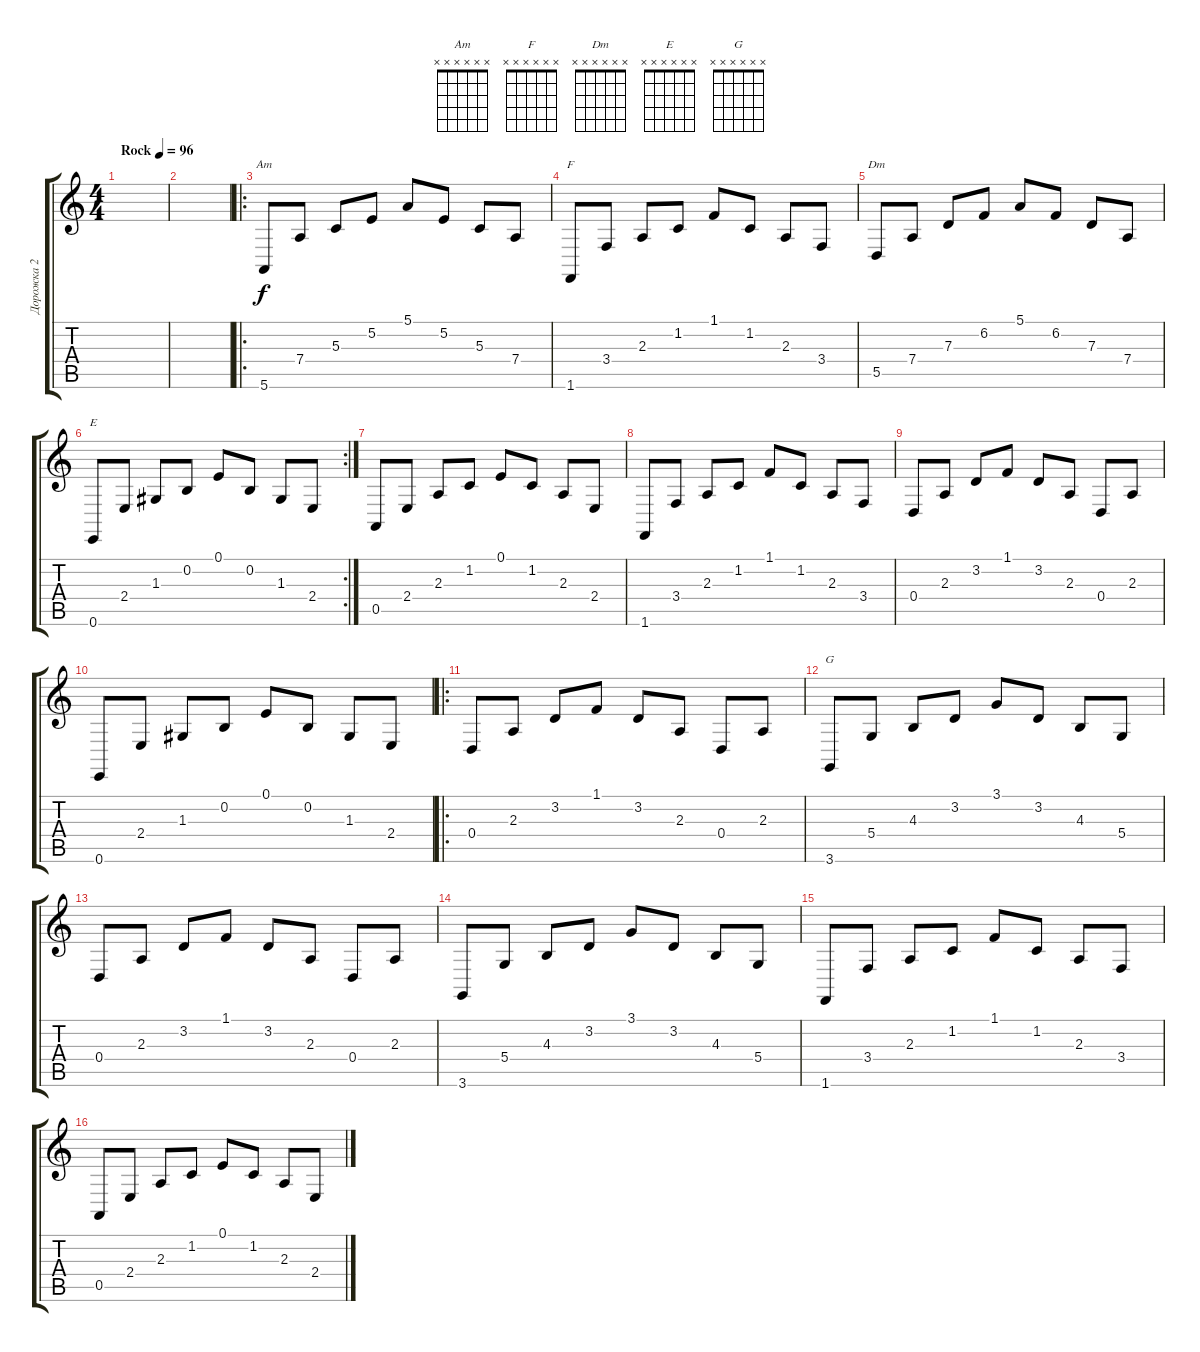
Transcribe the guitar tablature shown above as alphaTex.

\track ("Дорожка 2" "Дорожка 2") {instrument acousticgrandpiano}
\staff {score tabs}
\tuning (E4 B3 G3 D3 A2 E2) {hide}
\chord ("Am" x x x x x x)
\chord ("F" x x x x x x)
\chord ("Dm" x x x x x x)
\chord ("E" x x x x x x)
\chord ("G" x x x x x x)
\ts (4 4)
\tempo (96 "Rock")
\clef g2
\ks c
|
|
\ro
5.6.8{ch "Am"} 7.4.8 5.3.8 5.2.8 5.1.8 5.2.8 5.3.8 7.4.8 |
1.6.8{ch "F"} 3.4.8 2.3.8 1.2.8 1.1.8 1.2.8 2.3.8 3.4.8 |
5.5.8{ch "Dm"} 7.4.8 7.3.8 6.2.8 5.1.8 6.2.8 7.3.8 7.4.8 |
\rc 2
0.6.8{ch "E"} 2.4.8 1.3.8 0.2.8 0.1.8 0.2.8 1.3.8 2.4.8 |
0.5.8 2.4.8 2.3.8 1.2.8 0.1.8 1.2.8 2.3.8 2.4.8 |
1.6.8 3.4.8 2.3.8 1.2.8 1.1.8 1.2.8 2.3.8 3.4.8 |
0.4.8 2.3.8 3.2.8 1.1.8 3.2.8 2.3.8 0.4.8 2.3.8 |
0.6.8 2.4.8 1.3.8 0.2.8 0.1.8 0.2.8 1.3.8 2.4.8 |
\ro
0.4.8 2.3.8 3.2.8 1.1.8 3.2.8 2.3.8 0.4.8 2.3.8 |
3.6.8{ch "G"} 5.4.8 4.3.8 3.2.8 3.1.8 3.2.8 4.3.8 5.4.8 |
0.4.8 2.3.8 3.2.8 1.1.8 3.2.8 2.3.8 0.4.8 2.3.8 |
3.6.8 5.4.8 4.3.8 3.2.8 3.1.8 3.2.8 4.3.8 5.4.8 |
1.6.8 3.4.8 2.3.8 1.2.8 1.1.8 1.2.8 2.3.8 3.4.8 |
0.5.8 2.4.8 2.3.8 1.2.8 0.1.8 1.2.8 2.3.8 2.4.8
